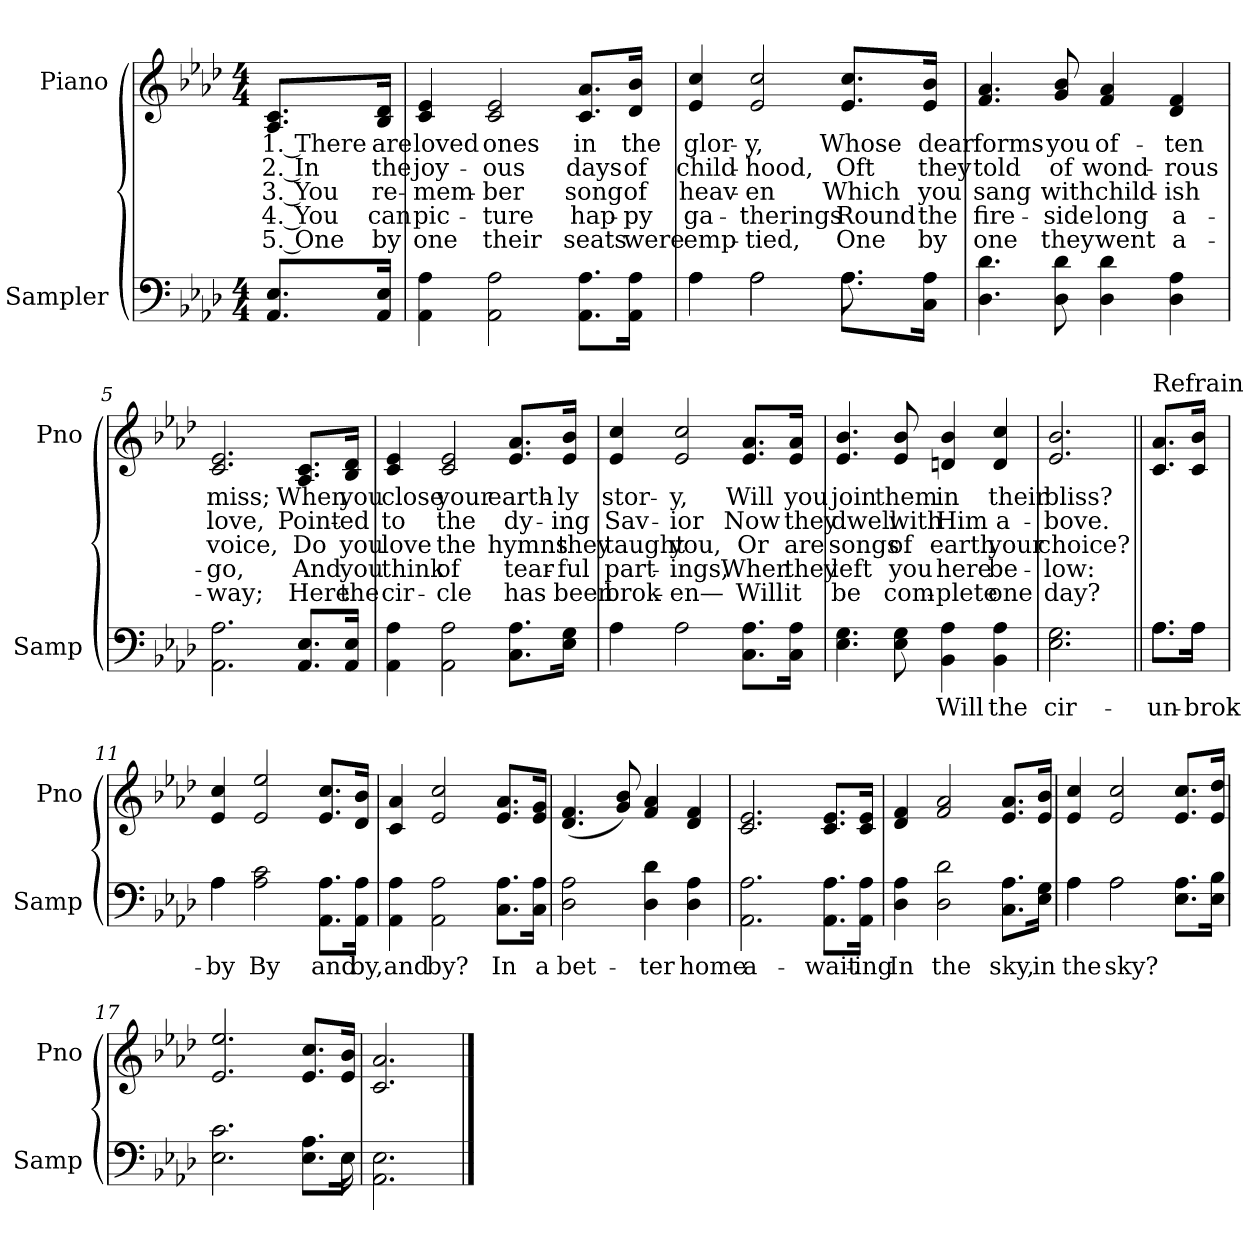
**kern	**text	**kern	**text	**text	**text	**text	**text
*part2	*part2	*part1	*part1	*part1	*part1	*part1	*part1
*staff2	*staff2	*staff1	*staff1	*staff1	*staff1	*staff1	*staff1
*I"Sampler	*	*I"Piano	*	*	*	*	*
*I'Samp	*	*I'Pno	*	*	*	*	*
*clefF4	*	*clefG2	*	*	*	*	*
*k[b-e-a-d-]	*	*k[b-e-a-d-]	*	*	*	*	*
*A-:	*	*A-:	*	*	*	*	*
*M4/4	*	*M4/4	*	*	*	*	*
=1	=1	=1	=1	=1	=1	=1	=1
8.AA-/ 8.E-/L	.	8.A-/ 8.c/L	1. There	2. In	3. You	4. You	5. One
16AA-/ 16E-/Jk	.	16B-/ 16d-/Jk	are	the	re-	can	by
=2	=2	=2	=2	=2	=2	=2	=2
4AA-\ 4A-\	.	4c 4e-	loved	joy-	-mem-	pic-	one
2AA-\ 2A-\	.	2c 2e-	ones	-ous	-ber	-ture	their
8.AA-\ 8.A-\L	.	8.c/ 8.a-/L	in	days	song	hap-	seats
16AA-\ 16A-\Jk	.	16d-/ 16b-/Jk	the	of	of	-py	were
=3	=3	=3	=3	=3	=3	=3	=3
*^	*	*	*	*	*	*	*
4A-\	4A-	.	4e-/ 4cc/	glor-	child-	heav-	ga-	emp-
2A-\	2A-	.	2e-/ 2cc/	-y,	-hood,	-en	-therings	-tied,
8.A-\L	8.A-	.	8.e-/ 8.cc/L	Whose	Oft	Which	Round	One
16C\ 16A-\Jk	16ryy	.	16e-/ 16b-/Jk	dear	they	you	the	by
*v	*v	*	*	*	*	*	*	*
=4	=4	=4	=4	=4	=4	=4	=4
4.D-\ 4.d-\	.	4.f/ 4.a-/	forms	told	sang	fire-	one
8D-\ 8d-\	.	8g/ 8b-/	you	of	with	-side	they
4D-\ 4d-\	.	4f/ 4a-/	of-	wond-	child-	long	went
4D-\ 4A-\	.	4d-/ 4f/	-ten	-rous	-ish	a-	a-
=5	=5	=5	=5	=5	=5	=5	=5
2.AA-\ 2.A-\	.	2.c/ 2.e-/	miss;	love,	voice,	-go,	-way;
8.AA-/ 8.E-/L	.	8.A-/ 8.c/L	When	Point-	Do	And	Here
16AA-/ 16E-/Jk	.	16B-/ 16d-/Jk	you	-ed	you	you	the
=6	=6	=6	=6	=6	=6	=6	=6
4AA-\ 4A-\	.	4c/ 4e-/	close	to	love	think	cir-
2AA-\ 2A-\	.	2c/ 2e-/	your	the	the	of	-cle
8.C\ 8.A-\L	.	8.e-/ 8.a-/L	earth-	dy-	hymns	tear-	has
16E-\ 16G\Jk	.	16e-/ 16b-/Jk	-ly	-ing	they	-ful	been
=7	=7	=7	=7	=7	=7	=7	=7
4A-\	.	4e-/ 4cc/	stor-	Sav-	taught	part-	brok-
2A-\	.	2e-/ 2cc/	-y,	-ior	you,	-ings,	-en—
8.C\ 8.A-\L	.	8.e-/ 8.a-/L	Will	Now	Or	When	Will
16C\ 16A-\Jk	.	16e-/ 16a-/Jk	you	they	are	they	it
=8	=8	=8	=8	=8	=8	=8	=8
4.E-\ 4.G\	.	4.e-/ 4.b-/	join	dwell	songs	left	be
8E-\ 8G\	.	8e-/ 8b-/	them	with	of	you	com-
4BB-\ 4A-\	Will	4dn/ 4b-/	in	Him	earth	here	-plete
4BB-\ 4A-\	the	4d/ 4cc/	their	a-	your	be-	one
=9	=9	=9	=9	=9	=9	=9	=9
2.E-\ 2.G\	cir-	2.e-/ 2.b-/	bliss?	-bove.	choice?	-low:	day?
=10||	=10||	=10||	=10||	=10||	=10||	=10||	=10||
*^	*	*	*	*	*	*	*
!	!	!	!LO:TX:t=Refrain	!	!	!	!	!
8.A-\L	8.A-\L	un-	8.c/ 8.a-/L	.	.	.	.	.
16A-\Jk	16A-\Jk	-brok-	16c/ 16b-/Jk	.	.	.	.	.
=11	=11	=11	=11	=11	=11	=11	=11	=11
4A-\	4A-	by	4e-/ 4cc/	.	.	.	.	.
2A-\ 2c\	2.ryy	By	2e-/ 2ee-/	.	.	.	.	.
8.AA-\ 8.A-\L	.	and	8.e-/ 8.cc/L	.	.	.	.	.
16AA-\ 16A-\Jk	.	by,	16d-/ 16b-/Jk	.	.	.	.	.
*v	*v	*	*	*	*	*	*	*
=12	=12	=12	=12	=12	=12	=12	=12
4AA-\ 4A-\	and	4c/ 4a-/	.	.	.	.	.
2AA-\ 2A-\	by?	2e-/ 2cc/	.	.	.	.	.
8.C\ 8.A-\L	In	8.e-/ 8.a-/L	.	.	.	.	.
16C\ 16A-\Jk	a	16e-/ 16g/Jk	.	.	.	.	.
=13	=13	=13	=13	=13	=13	=13	=13
2D-\ 2A-\	bet-	(4.d-/ 4.f/	.	.	.	.	.
.	.	8g/ 8b-/)	.	.	.	.	.
4D-\ 4d-\	-ter	4f/ 4a-/	.	.	.	.	.
4D-\ 4A-\	home	4d-/ 4f/	.	.	.	.	.
=14	=14	=14	=14	=14	=14	=14	=14
2.AA-\ 2.A-\	a-	2.c/ 2.e-/	.	.	.	.	.
8.AA-\ 8.A-\L	-wait-	8.c/ 8.e-/L	.	.	.	.	.
16AA-\ 16A-\Jk	-ing	16c/ 16e-/Jk	.	.	.	.	.
=15	=15	=15	=15	=15	=15	=15	=15
4D-\ 4A-\	In	4d-/ 4f/	.	.	.	.	.
2D-\ 2d-\	the	2f/ 2a-/	.	.	.	.	.
8.C\ 8.A-\L	sky,	8.e-/ 8.a-/L	.	.	.	.	.
16E-\ 16G\Jk	in	16e-/ 16b-/Jk	.	.	.	.	.
=16	=16	=16	=16	=16	=16	=16	=16
*^	*	*	*	*	*	*	*
4A-\	4A-	the	4e-/ 4cc/	.	.	.	.	.
2A-\	2A-	sky?	2e-/ 2cc/	.	.	.	.	.
8.E-\ 8.A-\L	4ryy	.	8.e-/ 8.cc/L	.	.	.	.	.
16E-\ 16B-\Jk	.	.	16e-/ 16dd-/Jk	.	.	.	.	.
=17	=17	=17	=17	=17	=17	=17	=17	=17
2.E-\ 2.c\	2...ryy	.	2.e-/ 2.ee-/	.	.	.	.	.
8.E-\ 8.A-\L	.	.	8.e-/ 8.cc/L	.	.	.	.	.
16E-\Jk	16E-	.	16e-/ 16b-/Jk	.	.	.	.	.
*v	*v	*	*	*	*	*	*	*
=18	=18	=18	=18	=18	=18	=18	=18
2.AA-\ 2.E-\	.	2.c/ 2.a-/	.	.	.	.	.
==	==	==	==	==	==	==	==
*-	*-	*-	*-	*-	*-	*-	*-
